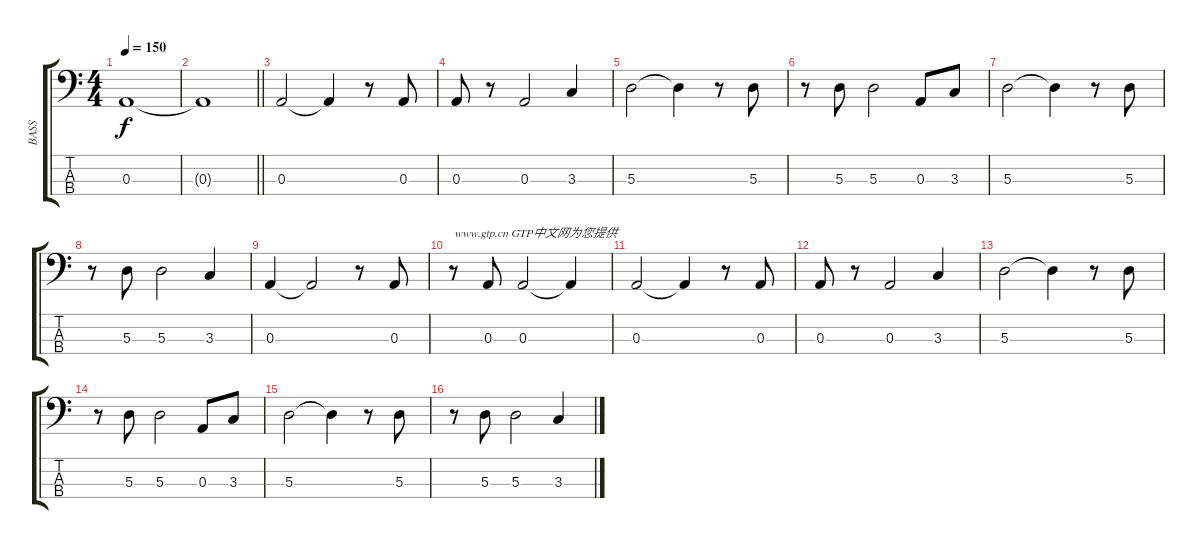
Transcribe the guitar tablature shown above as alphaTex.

\track ("BASS" "BASS") {instrument electricbassfinger}
\staff {score tabs}
\tuning (G2 D2 A1 E1) {hide}
\ts (4 4)
\tempo 150
\clef f4
\ks c
0.3.1{dy f} |
\barLineRight lightlight
0.3{t}.1 |
0.3.2 0.3{t}.4 r.8 0.3.8 |
0.3.8 r.8 0.3.2 3.3.4 |
5.3.2 5.3{t}.4 r.8 5.3.8 |
r.8 5.3.8 5.3.2 0.3.8 3.3.8 |
5.3.2 5.3{t}.4 r.8 5.3.8 |
r.8 5.3.8 5.3.2 3.3.4 |
0.3.4 0.3{t}.2 r.8 0.3.8{txt "                    www.gtp.cn GTP中文网为您提供"} |
r.8 0.3.8 0.3.2 0.3{t}.4 |
0.3.2 0.3{t}.4 r.8 0.3.8 |
0.3.8 r.8 0.3.2 3.3.4 |
5.3.2 5.3{t}.4 r.8 5.3.8 |
r.8 5.3.8 5.3.2 0.3.8 3.3.8 |
5.3.2 5.3{t}.4 r.8 5.3.8 |
r.8 5.3.8 5.3.2 3.3.4
